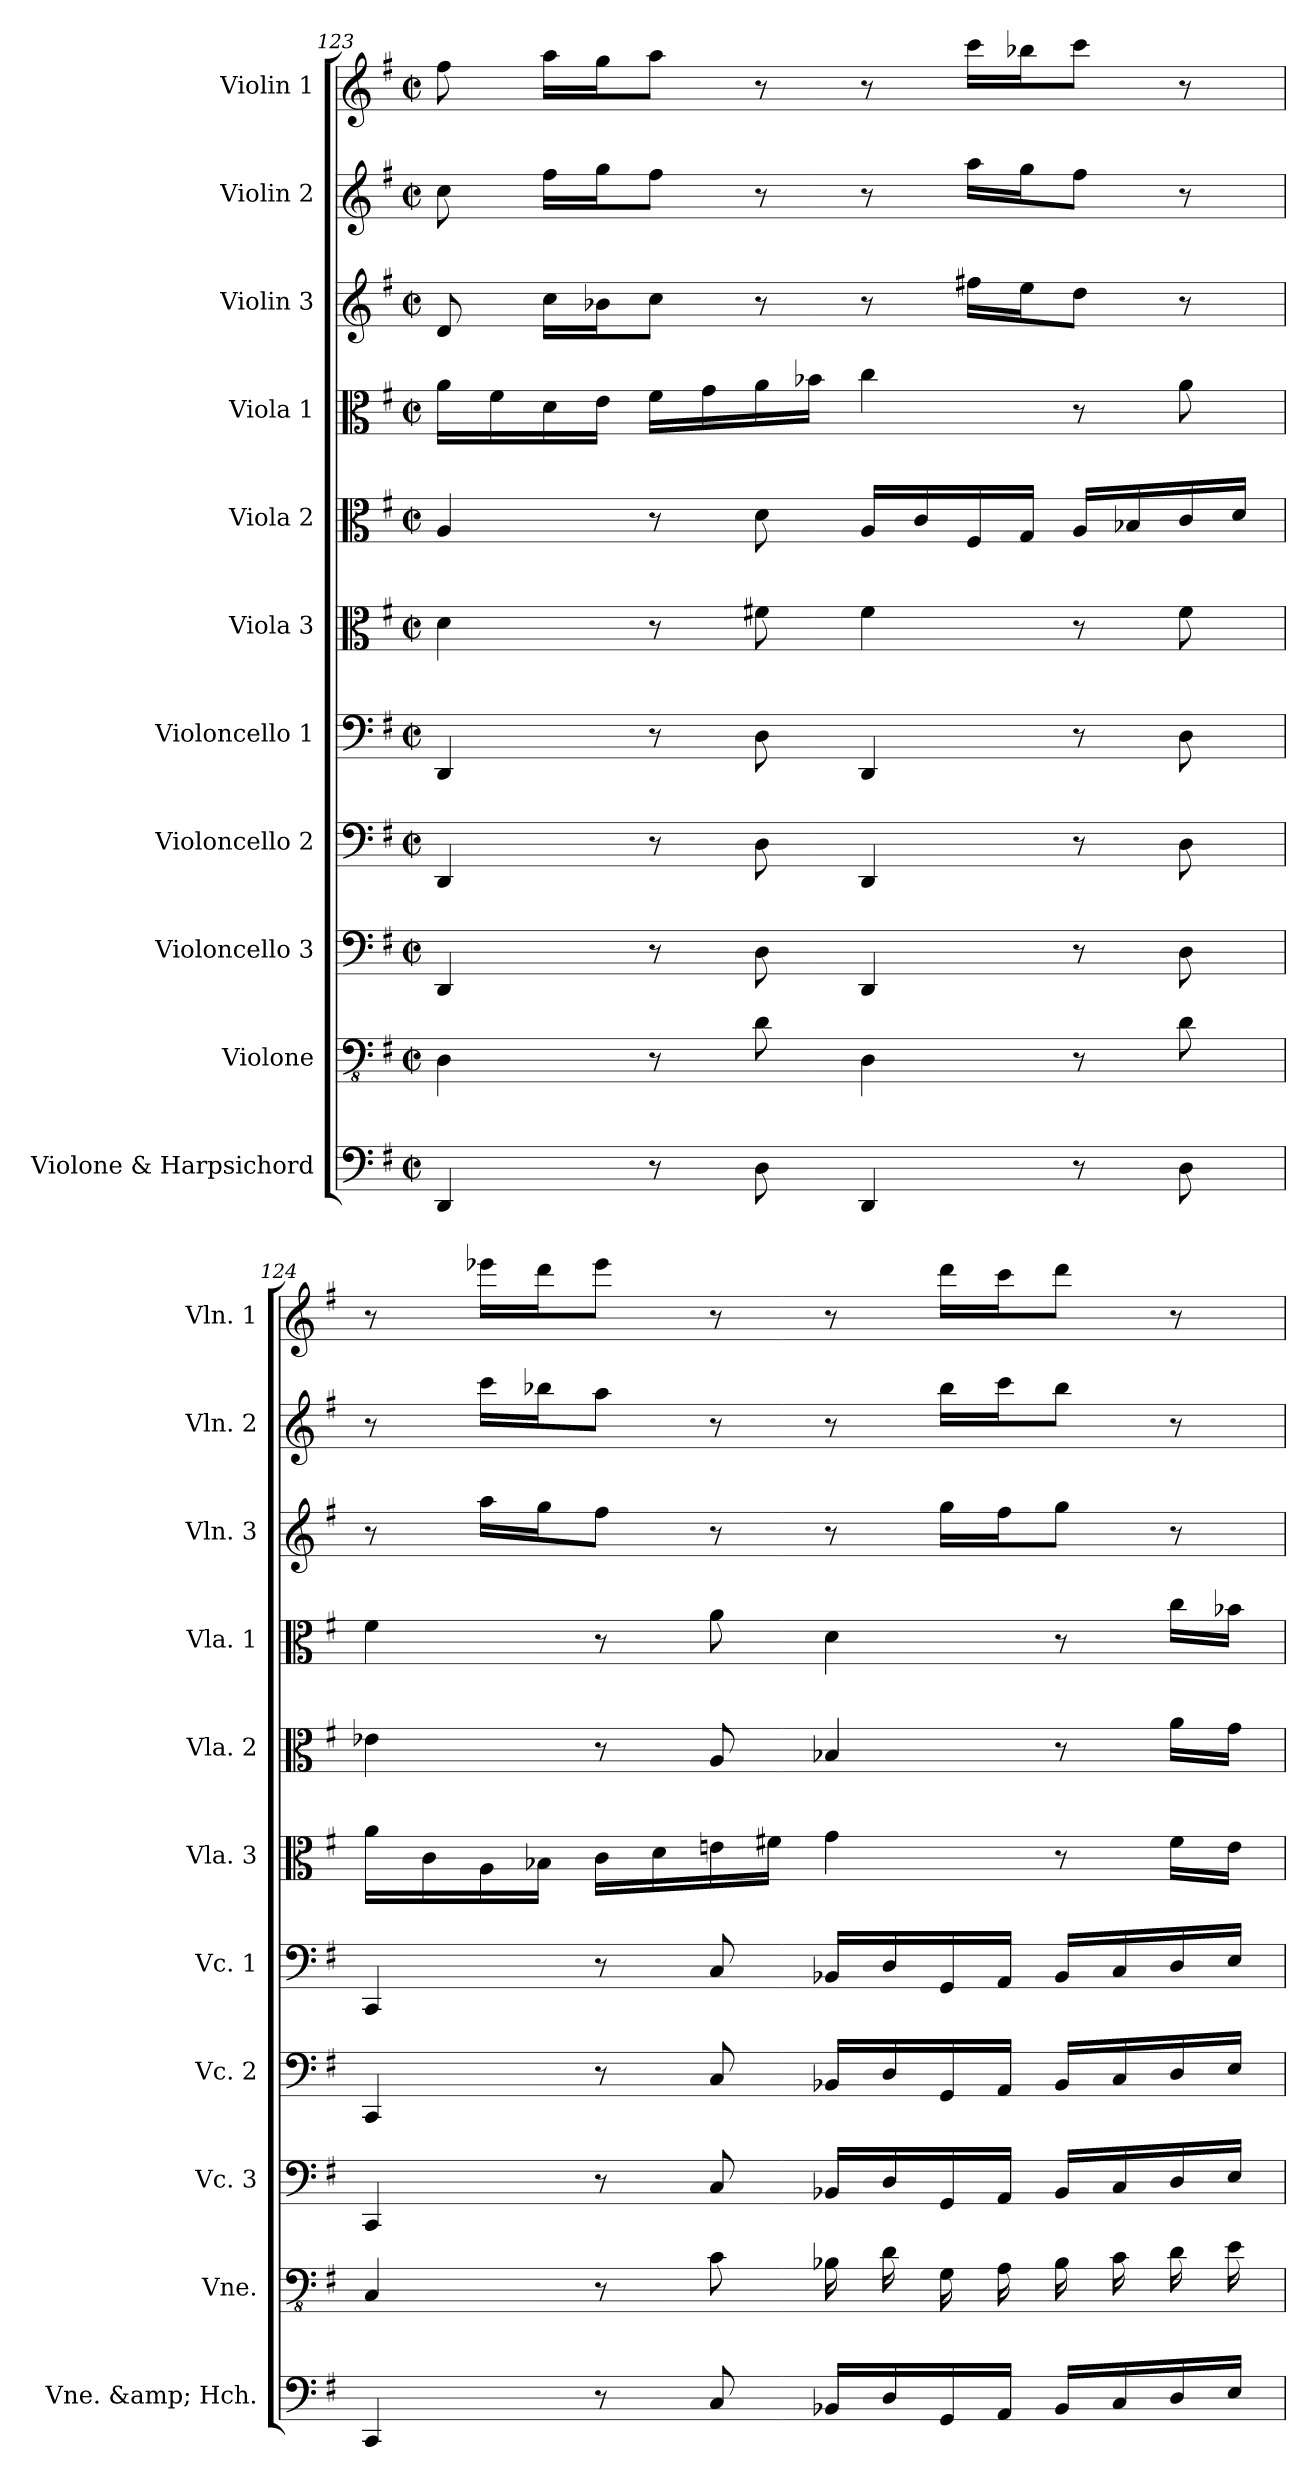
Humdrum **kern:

**kern	**kern	**kern	**kern	**kern	**kern	**kern	**kern	**kern	**kern	**kern
*part11	*part10	*part9	*part8	*part7	*part6	*part5	*part4	*part3	*part2	*part1
*staff11	*staff10	*staff9	*staff8	*staff7	*staff6	*staff5	*staff4	*staff3	*staff2	*staff1
*I"Violone &amp; Harpsichord	*I"Violone	*I"Violoncello 3	*I"Violoncello 2	*I"Violoncello 1	*I"Viola 3	*I"Viola 2	*I"Viola 1	*I"Violin 3	*I"Violin 2	*I"Violin 1
*I'Vne. &amp; Hch.	*I'Vne.	*I'Vc. 3	*I'Vc. 2	*I'Vc. 1	*I'Vla. 3	*I'Vla. 2	*I'Vla. 1	*I'Vln. 3	*I'Vln. 2	*I'Vln. 1
!!LO:LB:g=z
*clefF4	*clefFv4	*clefF4	*clefF4	*clefF4	*clefC3	*clefC3	*clefC3	*clefG2	*clefG2	*clefG2
*	*ITrd7c12	*	*	*	*	*	*	*	*	*
*k[f#]	*k[f#]	*k[f#]	*k[f#]	*k[f#]	*k[f#]	*k[f#]	*k[f#]	*k[f#]	*k[f#]	*k[f#]
*M4/4	*M4/4	*M4/4	*M4/4	*M4/4	*M4/4	*M4/4	*M4/4	*M4/4	*M4/4	*M4/4
*met(c|)	*met(c|)	*met(c|)	*met(c|)	*met(c|)	*met(c|)	*met(c|)	*met(c|)	*met(c|)	*met(c|)	*met(c|)
=123	=123	=123	=123	=123	=123	=123	=123	=123	=123	=123
4DD/	4DDD	4DD/	4DD/	4DD/	4d\	4A/	16a\LL	8d/	8cc\	8ff#\
.	.	.	.	.	.	.	16f#\	.	.	.
.	.	.	.	.	.	.	16d\	16cc\LL	16ff#\LL	16aa\LL
.	.	.	.	.	.	.	16e\JJ	16b-X\J	16gg\J	16gg\J
8r	8r	8r	8r	8r	8r	8r	16f#\LL	8cc\J	8ff#\J	8aa\J
.	.	.	.	.	.	.	16g\	.	.	.
8D\	8DD	8D\	8D\	8D\	8f#X\	8d\	16a\	8r	8r	8r
.	.	.	.	.	.	.	16b-X\JJ	.	.	.
4DD/	4DDD	4DD/	4DD/	4DD/	4f#\	16A/LL	4cc\	8r	8r	8r
.	.	.	.	.	.	16c/	.	.	.	.
.	.	.	.	.	.	16F#/	.	16ff#X\LL	16aa\LL	16ccc\LL
.	.	.	.	.	.	16G/JJ	.	16ee\J	16gg\J	16bb-X\J
8r	8r	8r	8r	8r	8r	16A/LL	8r	8dd\J	8ff#\J	8ccc\J
.	.	.	.	.	.	16B-X/	.	.	.	.
8D\	8DD	8D\	8D\	8D\	8f#\	16c/	8a\	8r	8r	8r
.	.	.	.	.	.	16d/JJ	.	.	.	.
!!LO:PB:g=z
=124	=124	=124	=124	=124	=124	=124	=124	=124	=124	=124
4CC/	4CCC	4CC/	4CC/	4CC/	16a\LL	4e-X\	4f#\	8r	8r	8r
.	.	.	.	.	16c\	.	.	.	.	.
.	.	.	.	.	16A\	.	.	16aa\LL	16ccc\LL	16eee-X\LL
.	.	.	.	.	16B-X\JJ	.	.	16gg\J	16bb-X\J	16ddd\J
8r	8r	8r	8r	8r	16c\LL	8r	8r	8ff#\J	8aa\J	8eee-\J
.	.	.	.	.	16d\	.	.	.	.	.
8C/	8CC	8C/	8C/	8C/	16en\	8A/	8a\	8r	8r	8r
.	.	.	.	.	16f#X\JJ	.	.	.	.	.
16BB-X/LL	16BBB-X	16BB-X/LL	16BB-X/LL	16BB-X/LL	4g\	4B-X/	4d\	8r	8r	8r
16D/	16DD	16D/	16D/	16D/	.	.	.	.	.	.
16GG/	16GGG	16GG/	16GG/	16GG/	.	.	.	16gg\LL	16bb-\LL	16ddd\LL
16AA/JJ	16AAA	16AA/JJ	16AA/JJ	16AA/JJ	.	.	.	16ff#\J	16ccc\J	16ccc\J
16BB-/LL	16BBB-	16BB-/LL	16BB-/LL	16BB-/LL	8r	8r	8r	8gg\J	8bb-\J	8ddd\J
16C/	16CC	16C/	16C/	16C/	.	.	.	.	.	.
16D/	16DD	16D/	16D/	16D/	16f#\LL	16a\LL	16cc\LL	8r	8r	8r
16E/JJ	16EE	16E/JJ	16E/JJ	16E/JJ	16e\JJ	16g\JJ	16b-X\JJ	.	.	.
=	=	=	=	=	=	=	=	=	=	=
*-	*-	*-	*-	*-	*-	*-	*-	*-	*-	*-
